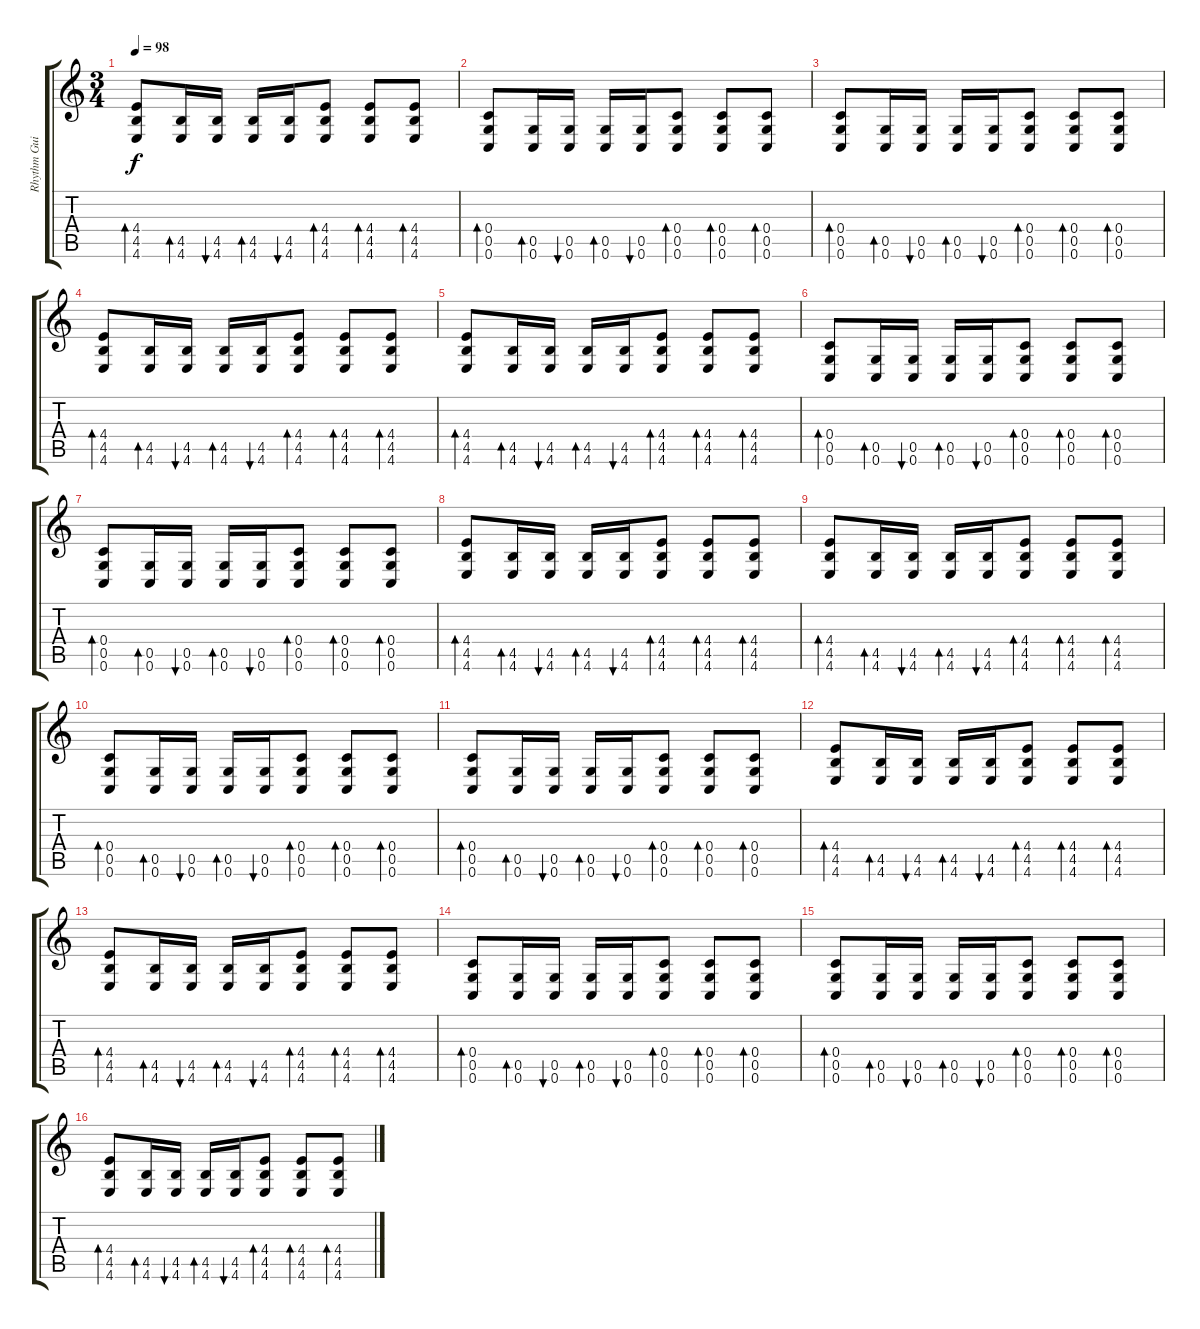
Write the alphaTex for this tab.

\track ("Rhythm Guitar" "Rhythm Gui") {instrument acousticguitarsteel}
\staff {score tabs}
\tuning (D4 A3 F3 C3 G2 C2) {hide}
\ts (3 4)
\tempo 98
\clef g2
\ks c
(4.4 4.5 4.6).8{bd 60 dy f} (4.5 4.6).16{bd 60} (4.5 4.6).16{bu 60} (4.5 4.6).16{bd 60} (4.5 4.6).16{bu 60} (4.4 4.5 4.6).8{bd 60} (4.4 4.5 4.6).8{bd 60} (4.4 4.5 4.6).8{bd 60} |
(0.4 0.5 0.6).8{bd 60} (0.5 0.6).16{bd 60} (0.5 0.6).16{bu 60} (0.5 0.6).16{bd 60} (0.5 0.6).16{bu 60} (0.4 0.5 0.6).8{bd 60} (0.4 0.5 0.6).8{bd 60} (0.4 0.5 0.6).8{bd 60} |
(0.4 0.5 0.6).8{bd 60} (0.5 0.6).16{bd 60} (0.5 0.6).16{bu 60} (0.5 0.6).16{bd 60} (0.5 0.6).16{bu 60} (0.4 0.5 0.6).8{bd 60} (0.4 0.5 0.6).8{bd 60} (0.4 0.5 0.6).8{bd 60} |
(4.4 4.5 4.6).8{bd 60} (4.5 4.6).16{bd 60} (4.5 4.6).16{bu 60} (4.5 4.6).16{bd 60} (4.5 4.6).16{bu 60} (4.4 4.5 4.6).8{bd 60} (4.4 4.5 4.6).8{bd 60} (4.4 4.5 4.6).8{bd 60} |
(4.4 4.5 4.6).8{bd 60} (4.5 4.6).16{bd 60} (4.5 4.6).16{bu 60} (4.5 4.6).16{bd 60} (4.5 4.6).16{bu 60} (4.4 4.5 4.6).8{bd 60} (4.4 4.5 4.6).8{bd 60} (4.4 4.5 4.6).8{bd 60} |
(0.4 0.5 0.6).8{bd 60} (0.5 0.6).16{bd 60} (0.5 0.6).16{bu 60} (0.5 0.6).16{bd 60} (0.5 0.6).16{bu 60} (0.4 0.5 0.6).8{bd 60} (0.4 0.5 0.6).8{bd 60} (0.4 0.5 0.6).8{bd 60} |
(0.4 0.5 0.6).8{bd 60} (0.5 0.6).16{bd 60} (0.5 0.6).16{bu 60} (0.5 0.6).16{bd 60} (0.5 0.6).16{bu 60} (0.4 0.5 0.6).8{bd 60} (0.4 0.5 0.6).8{bd 60} (0.4 0.5 0.6).8{bd 60} |
(4.4 4.5 4.6).8{bd 60} (4.5 4.6).16{bd 60} (4.5 4.6).16{bu 60} (4.5 4.6).16{bd 60} (4.5 4.6).16{bu 60} (4.4 4.5 4.6).8{bd 60} (4.4 4.5 4.6).8{bd 60} (4.4 4.5 4.6).8{bd 60} |
(4.4 4.5 4.6).8{bd 60} (4.5 4.6).16{bd 60} (4.5 4.6).16{bu 60} (4.5 4.6).16{bd 60} (4.5 4.6).16{bu 60} (4.4 4.5 4.6).8{bd 60} (4.4 4.5 4.6).8{bd 60} (4.4 4.5 4.6).8{bd 60} |
(0.4 0.5 0.6).8{bd 60} (0.5 0.6).16{bd 60} (0.5 0.6).16{bu 60} (0.5 0.6).16{bd 60} (0.5 0.6).16{bu 60} (0.4 0.5 0.6).8{bd 60} (0.4 0.5 0.6).8{bd 60} (0.4 0.5 0.6).8{bd 60} |
(0.4 0.5 0.6).8{bd 60} (0.5 0.6).16{bd 60} (0.5 0.6).16{bu 60} (0.5 0.6).16{bd 60} (0.5 0.6).16{bu 60} (0.4 0.5 0.6).8{bd 60} (0.4 0.5 0.6).8{bd 60} (0.4 0.5 0.6).8{bd 60} |
(4.4 4.5 4.6).8{bd 60} (4.5 4.6).16{bd 60} (4.5 4.6).16{bu 60} (4.5 4.6).16{bd 60} (4.5 4.6).16{bu 60} (4.4 4.5 4.6).8{bd 60} (4.4 4.5 4.6).8{bd 60} (4.4 4.5 4.6).8{bd 60} |
(4.4 4.5 4.6).8{bd 60} (4.5 4.6).16{bd 60} (4.5 4.6).16{bu 60} (4.5 4.6).16{bd 60} (4.5 4.6).16{bu 60} (4.4 4.5 4.6).8{bd 60} (4.4 4.5 4.6).8{bd 60} (4.4 4.5 4.6).8{bd 60} |
(0.4 0.5 0.6).8{bd 60} (0.5 0.6).16{bd 60} (0.5 0.6).16{bu 60} (0.5 0.6).16{bd 60} (0.5 0.6).16{bu 60} (0.4 0.5 0.6).8{bd 60} (0.4 0.5 0.6).8{bd 60} (0.4 0.5 0.6).8{bd 60} |
(0.4 0.5 0.6).8{bd 60} (0.5 0.6).16{bd 60} (0.5 0.6).16{bu 60} (0.5 0.6).16{bd 60} (0.5 0.6).16{bu 60} (0.4 0.5 0.6).8{bd 60} (0.4 0.5 0.6).8{bd 60} (0.4 0.5 0.6).8{bd 60} |
(4.4 4.5 4.6).8{bd 60} (4.5 4.6).16{bd 60} (4.5 4.6).16{bu 60} (4.5 4.6).16{bd 60} (4.5 4.6).16{bu 60} (4.4 4.5 4.6).8{bd 60} (4.4 4.5 4.6).8{bd 60} (4.4 4.5 4.6).8{bd 60}
